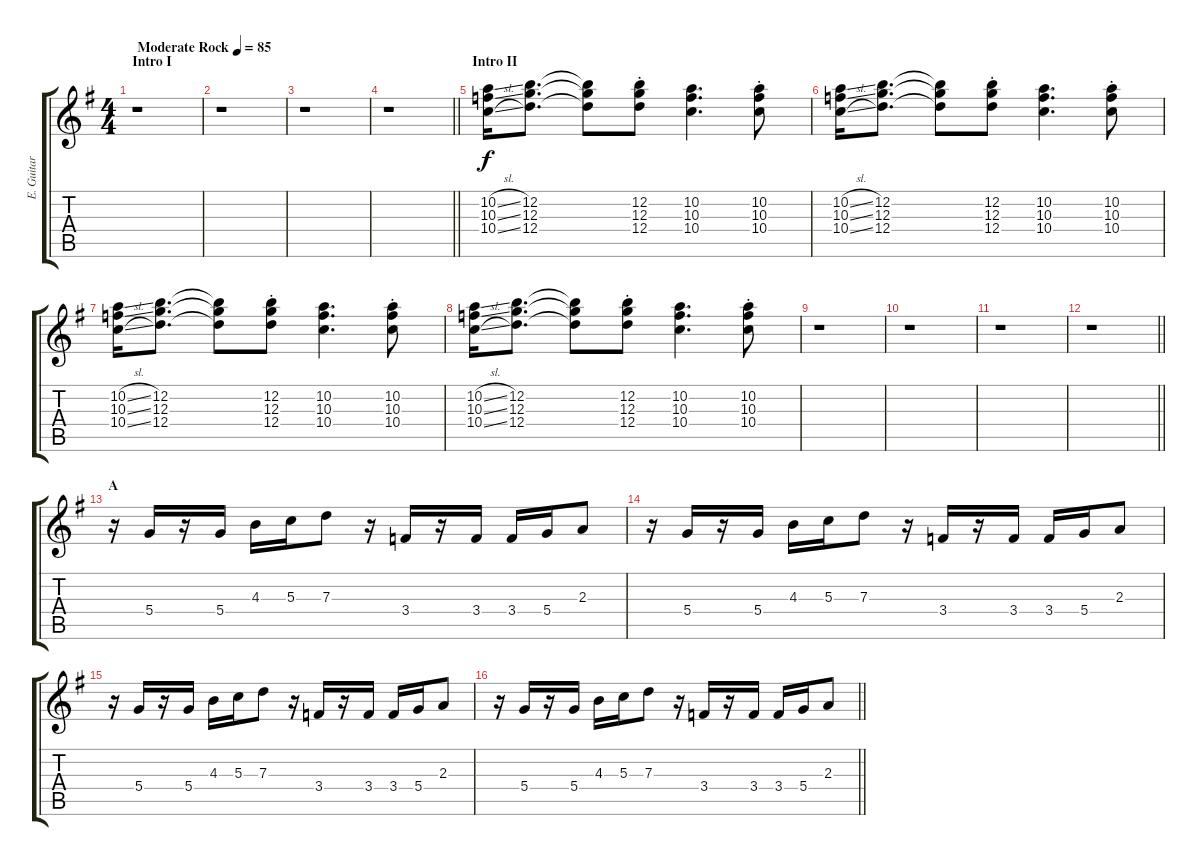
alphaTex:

\track ("E. Guitar II" "E. Guitar ") {instrument electricguitarclean}
\staff {score tabs}
\tuning (E4 B3 G3 D3 A2 E2) {hide}
\ts (4 4)
\section ("" "Intro I")
\tempo (85 "Moderate Rock")
\clef g2
\ks g
r.1{dy f instrument electricguitarclean} |
r.1 |
r.1 |
\barLineRight lightlight
r.1 |
\section ("" "Intro II")
(10.2{sl} 10.3{sl} 10.4{sl}).16 (12.2 12.3 12.4).8{d} (12.2{t} 12.3{t} 12.4{t}).8 (12.2{st} 12.3{st} 12.4{st}).8 (10.2 10.3 10.4).4{d} (10.2{st} 10.3{st} 10.4{st}).8 |
(10.2{sl} 10.3{sl} 10.4{sl}).16 (12.2 12.3 12.4).8{d} (12.2{t} 12.3{t} 12.4{t}).8 (12.2{st} 12.3{st} 12.4{st}).8 (10.2 10.3 10.4).4{d} (10.2{st} 10.3{st} 10.4{st}).8 |
(10.2{sl} 10.3{sl} 10.4{sl}).16 (12.2 12.3 12.4).8{d} (12.2{t} 12.3{t} 12.4{t}).8 (12.2{st} 12.3{st} 12.4{st}).8 (10.2 10.3 10.4).4{d} (10.2{st} 10.3{st} 10.4{st}).8 |
(10.2{sl} 10.3{sl} 10.4{sl}).16 (12.2 12.3 12.4).8{d} (12.2{t} 12.3{t} 12.4{t}).8 (12.2{st} 12.3{st} 12.4{st}).8 (10.2 10.3 10.4).4{d} (10.2{st} 10.3{st} 10.4{st}).8 |
r.1 |
r.1 |
r.1 |
\barLineRight lightlight
r.1 |
\section ("" "A")
r.16 5.4.16 r.16 5.4.16 4.3.16 5.3.16 7.3.8 r.16 3.4.16 r.16 3.4.16 3.4.16 5.4.16 2.3.8 |
r.16 5.4.16 r.16 5.4.16 4.3.16 5.3.16 7.3.8 r.16 3.4.16 r.16 3.4.16 3.4.16 5.4.16 2.3.8 |
r.16 5.4.16 r.16 5.4.16 4.3.16 5.3.16 7.3.8 r.16 3.4.16 r.16 3.4.16 3.4.16 5.4.16 2.3.8 |
\barLineRight lightlight
r.16 5.4.16 r.16 5.4.16 4.3.16 5.3.16 7.3.8 r.16 3.4.16 r.16 3.4.16 3.4.16 5.4.16 2.3.8
